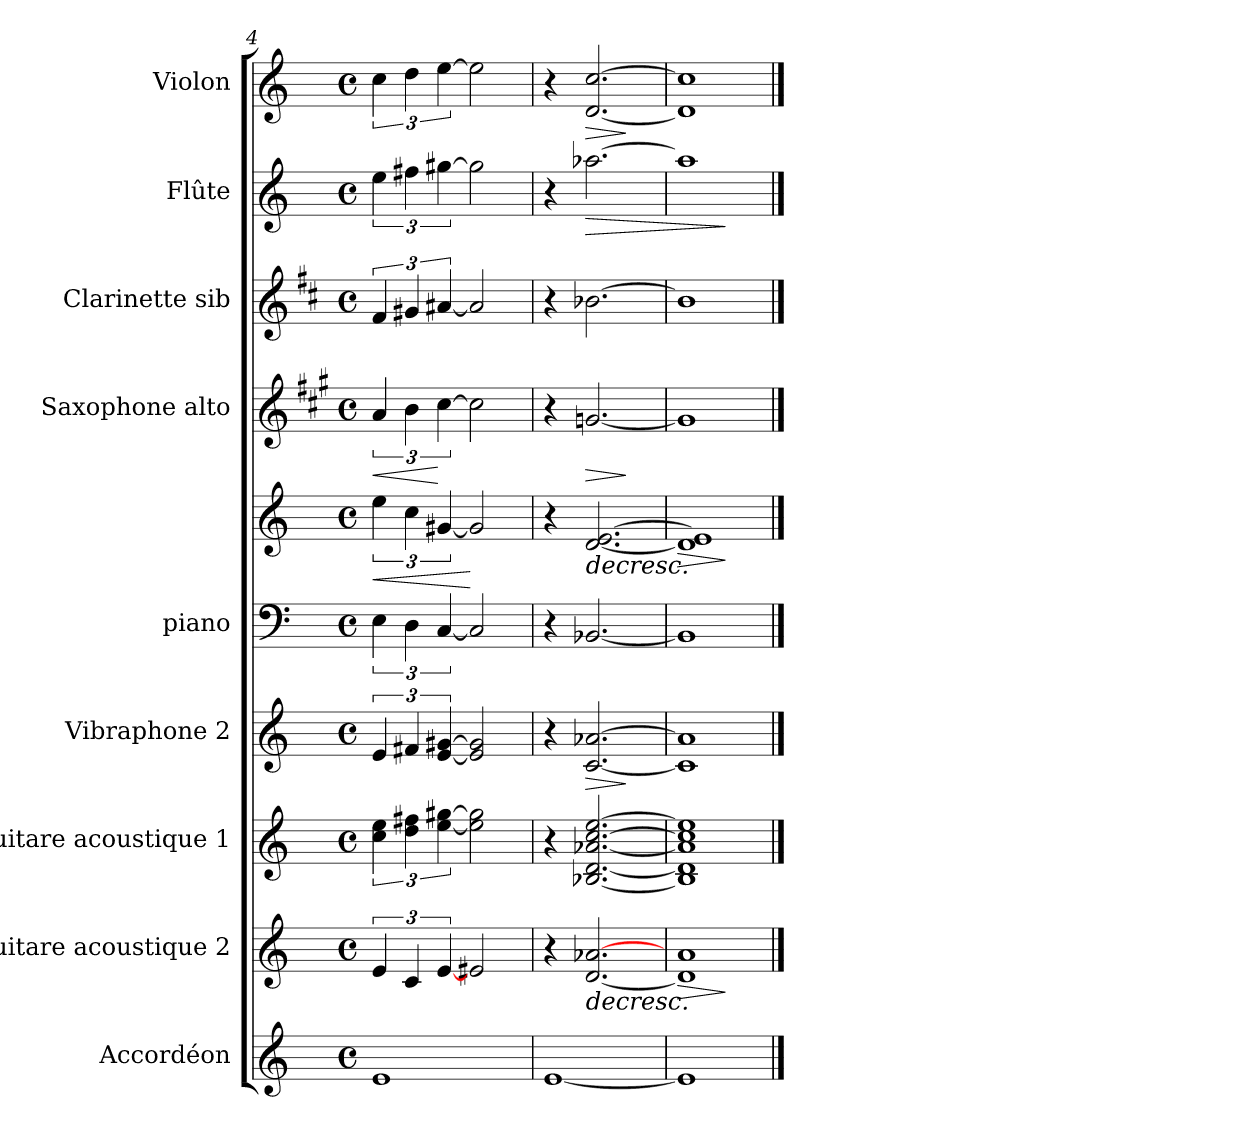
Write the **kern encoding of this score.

**kern	**kern	**dynam	**kern	**kern	**dynam	**kern	**kern	**dynam	**kern	**dynam	**kern	**kern	**dynam	**kern	**dynam
*part9	*part8	*part8	*part7	*part6	*part6	*part5	*part5	*part5	*part4	*part4	*part3	*part2	*part2	*part1	*part1
*staff10	*staff9	*staff9	*staff8	*staff7	*staff7	*staff6	*staff5	*staff5/6	*staff4	*staff4	*staff3	*staff2	*staff2	*staff1	*staff1
*I"Accordéon	*I"Guitare acoustique 2	*	*I"Guitare acoustique 1	*I"Vibraphone 2	*	*I"piano	*	*	*I"Saxophone alto	*	*I"Clarinette sib	*I"Flûte	*	*I"Violon	*
*I'Acc.	*I'Gtr.Ac. 2	*	*I'Gtr.Ac. 1	*I'Vib. 2	*	*	*	*	*I'Sx. A.	*	*I'Cl. Sib	*I'Fl.	*	*I'Vln.	*
*clefG2	*clefG2	*	*clefG2	*clefG2	*	*clefF4	*clefG2	*	*clefG2	*	*clefG2	*clefG2	*	*clefG2	*
*	*ITrd7c12	*	*ITrd7c12	*	*	*	*	*	*ITrd5c9	*	*ITrd1c2	*	*	*	*
*k[]	*k[]	*	*k[]	*k[]	*	*k[]	*k[]	*	*k[]	*	*k[]	*k[]	*	*k[]	*
*C:	*C:	*	*C:	*C:	*	*C:	*C:	*	*C:	*	*C:	*C:	*	*C:	*
*M4/4	*M4/4	*	*M4/4	*M4/4	*	*M4/4	*M4/4	*	*M4/4	*	*M4/4	*M4/4	*	*M4/4	*
*met(c)	*met(c)	*	*met(c)	*met(c)	*	*met(c)	*met(c)	*	*met(c)	*	*met(c)	*met(c)	*	*met(c)	*
=4	=4	=4	=4	=4	=4	=4	=4	=4	=4	=4	=4	=4	=4	=4	=4
!	!	!	!	!	!	!	!	!LO:HP:b	!	!LO:HP:b	!	!	!	!	!
1e	6E/	.	6c\ 6e\	6e/	.	6E\	6ee\	<	6c/	<	6e/	6ee\	.	6cc\	.
.	6C/	.	6d\ 6f#X\	6f#X/	.	6D\	6cc\	.	6d\	.	6f#X/	6ff#X\	.	6dd\	.
.	[6E/	.	[6e\ [6g#X\	[6e/ [6g#X/	.	[6C/	[6g#X/	.	[6e\	[	[6g#X/	[6gg#X\	.	[6ee\	.
.	2E#/	.	2e\] 2g#\]	2e/] 2g#/]	.	2C/]	2g#/]	[	2e\]	.	2g#/]	2gg#\]	.	2ee\]	.
=5	=5	=5	=5	=5	=5	=5	=5	=5	=5	=5	=5	=5	=5	=5	=5
[1e	4r	.	4r	4r	.	4r	4r	.	4r	.	4r	4r	.	4r	.
!	!	!LO:HP:b	!	!	!LO:HP:b	!	!	!LO:HP:b	!	!LO:HP:b	!	!	!LO:HP:b	!	!LO:HP:b
.	[2.D/ [2.A-X/	>	[2.BB-X/ [2.D/ [2.A-X/ [2.c/ [2.e/	[2.c/ [2.a-X/	>	[2.BB-X/	[2.d/ [2.e/	>	[2.B-X/	>	[2.a-X\	[2.aa-X\	>	[2.d/ [2.cc/	>
.	.	.	.	.	]	.	.	.	.	]	.	.	.	.	]
=6	=6	=6	=6	=6	=6	=6	=6	=6	=6	=6	=6	=6	=6	=6	=6
!	!	!LO:HP:b	!	!	!	!	!	!LO:HP:b	!	!	!	!	!	!	!
1e]	1D] 1A	>	1BB-] 1D] 1A-] 1c] 1e]	1c] 1a-]	.	1BB-]	1d] 1e]	>	1B-]	.	1a-]	1aa-]	.	1d] 1cc]	.
.	.	] ]	.	.	.	.	.	] ]	.	.	.	.	]	.	.
==	==	==	==	==	==	==	==	==	==	==	==	==	==	==	==
*-	*-	*-	*-	*-	*-	*-	*-	*-	*-	*-	*-	*-	*-	*-	*-
